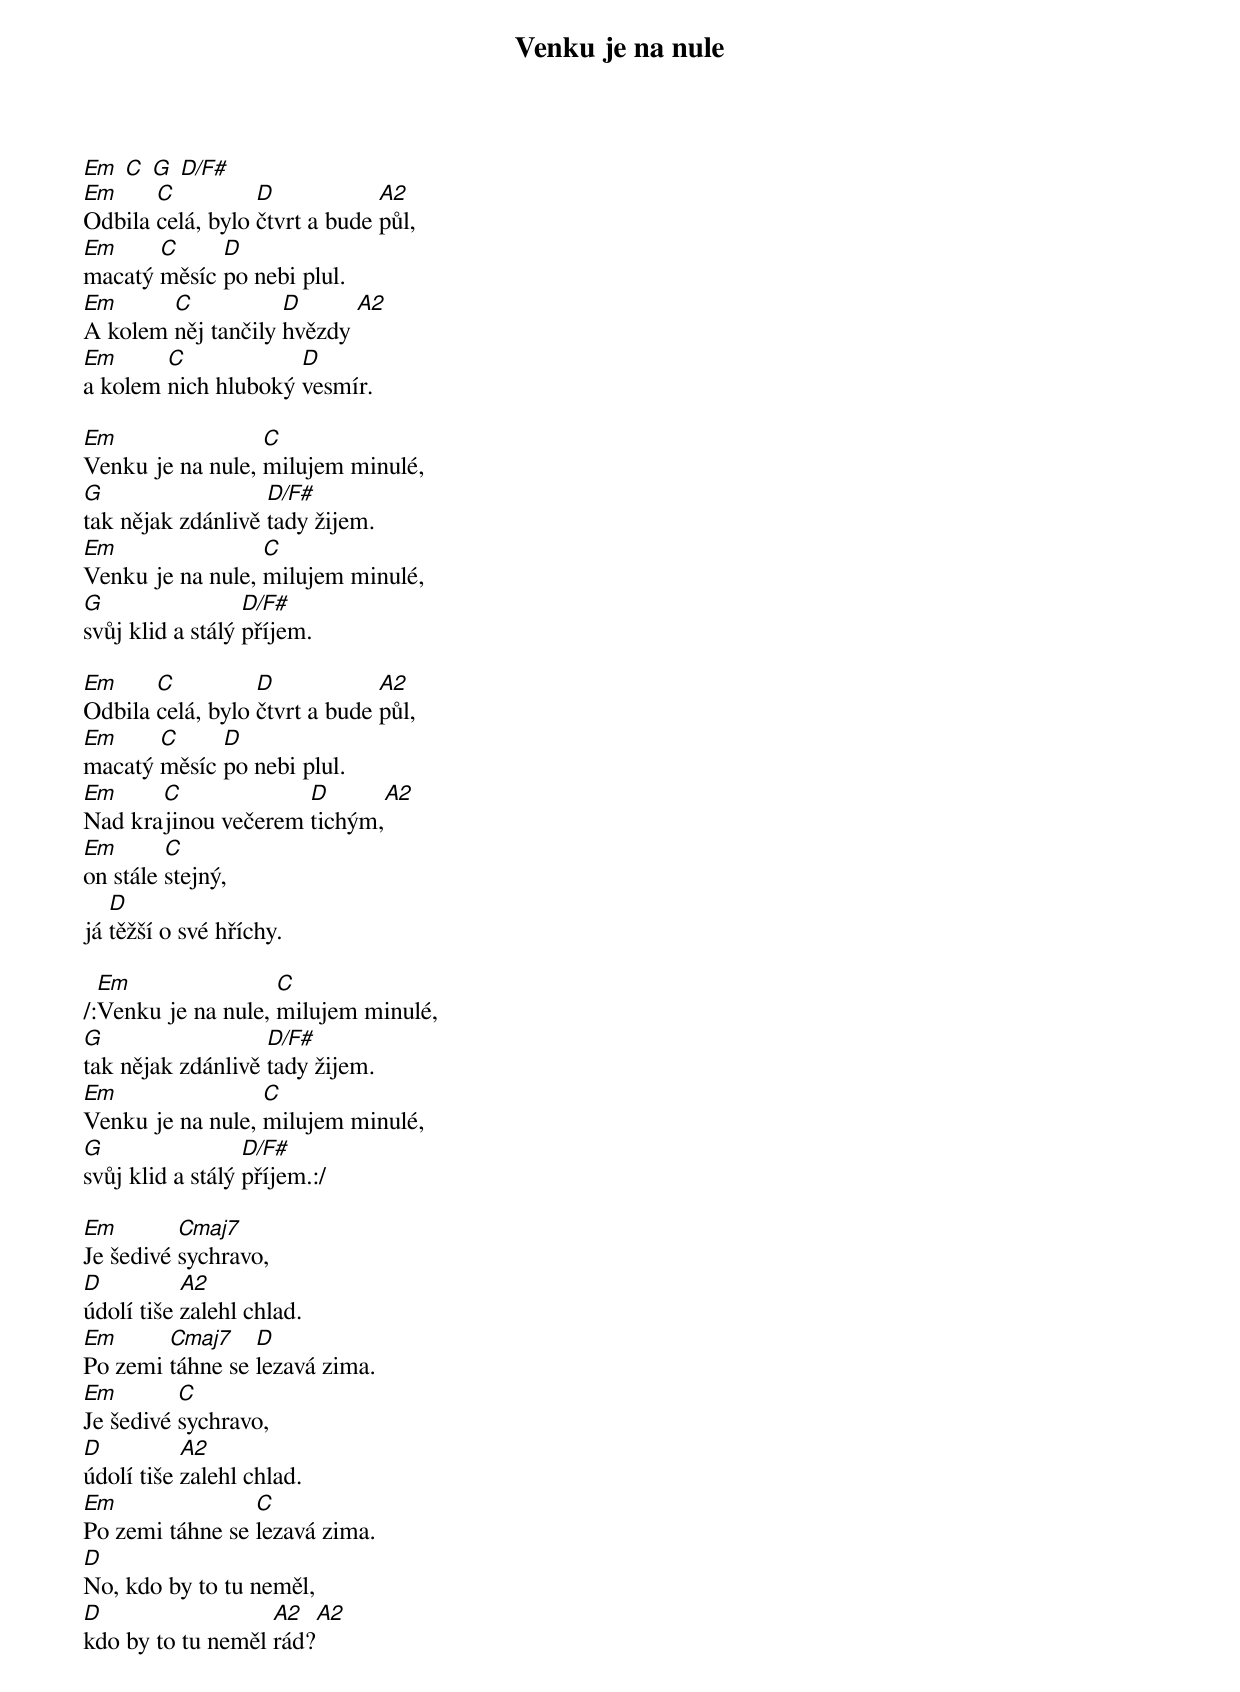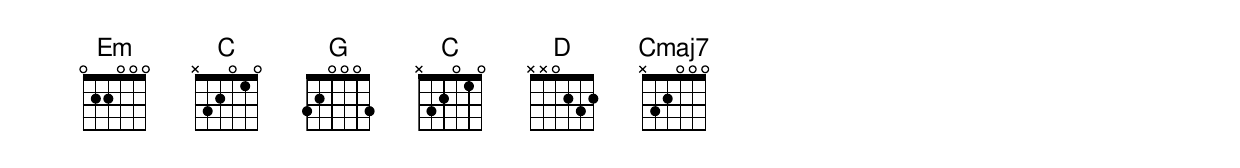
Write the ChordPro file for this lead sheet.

{title: Venku je na nule}
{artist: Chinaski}
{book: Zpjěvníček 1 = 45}

[Em] [C] [G] [D/F#]
[Em]Odbila [Cmaj]celá, bylo [D]čtvrt a bude [A2]půl,
[Em]macatý [Cmaj]měsíc [D]po nebi plul.
[Em]A kolem [Cmaj]něj tančily [D]hvězdy [A2]
[Em]a kolem [Cmaj]nich hluboký [D]vesmír.

[Em]Venku je na nule, [C]milujem minulé,
[G]tak nějak zdánlivě [D/F#]tady žijem.
[Em]Venku je na nule, [C]milujem minulé,
[G]svůj klid a stálý [D/F#]příjem.

[Em]Odbila [Cmaj]celá, bylo [D]čtvrt a bude [A2]půl,
[Em]macatý [Cmaj]měsíc [D]po nebi plul.
[Em]Nad kra[Cmaj]jinou večerem [D]tichým,[A2]
[Em]on stále [Cmaj]stejný,
já [D]těžší o své hříchy.

/:[Em]Venku je na nule, [C]milujem minulé,
[G]tak nějak zdánlivě [D/F#]tady žijem.
[Em]Venku je na nule, [C]milujem minulé,
[G]svůj klid a stálý [D/F#]příjem.:/

[Em]Je šedivé [Cmaj7]sychravo,
[D]údolí tiše [A2]zalehl chlad.
[Em]Po zemi [Cmaj7]táhne se [D]lezavá zima.
[Em]Je šedivé [Cmaj]sychravo,
[D]údolí tiše [A2]zalehl chlad.
[Em]Po zemi táhne se [Cmaj]lezavá zima.
[D]No, kdo by to tu neměl,
[D]kdo by to tu neměl [A2]rád?[A2]
